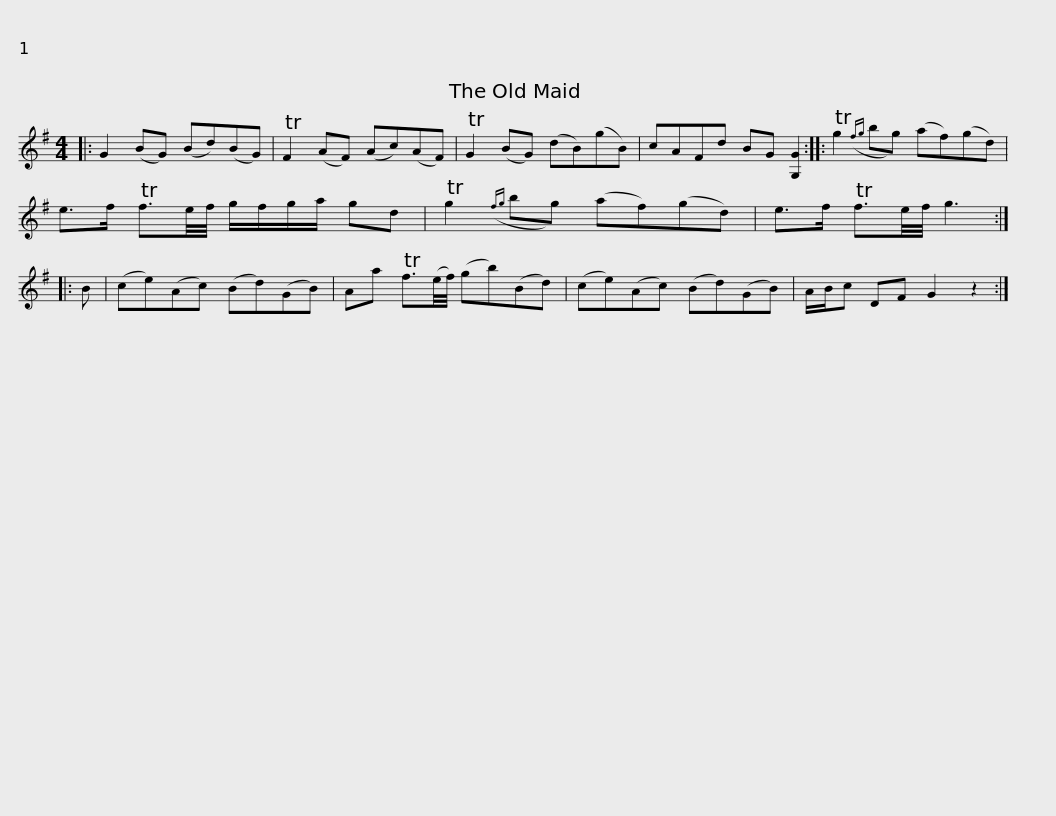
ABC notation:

X:1
L:1/8
M:4/4
I:linebreak $
K:G
V:1 treble
V:1
|: G2 (BG) (Bd)(BG) | TF2 (AF) (Ac)(AF) | TG2 (BG) (dB)(gB) | cAFd BG [G,G]2 :: Tg2({fg} bg) (af)(gd) |$ %5
 e>f Tf3/2e/4f/4 g/f/g/a/ gd | Tg2({fg} bg) (af)(gd) | e>f Tf3/2e/4f/4 g3 :: B | (ce)(Ac) (Bd)(GB) |$ %10
 Aa Tf3/2(e/4f/4) (gb)(Bd) | (ce)(Ac) (Bd)(GB) | A/B/c DF G2 z2 :| %13
